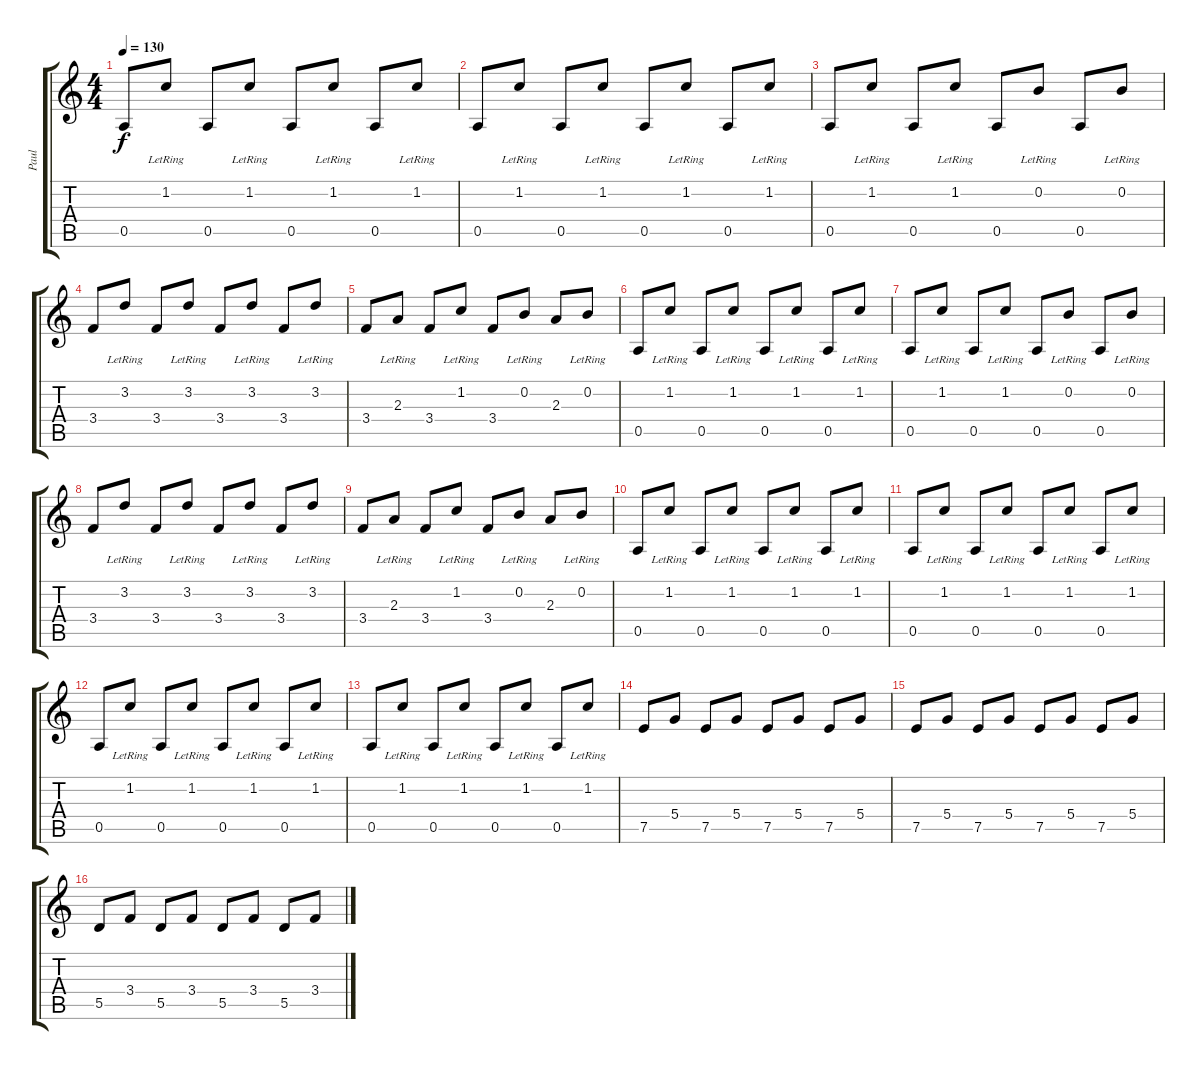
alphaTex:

\track ("Paul" "Paul") {instrument electricguitarclean}
\staff {score tabs}
\tuning (E4 B3 G3 D3 A2 E2) {hide}
\ts (4 4)
\tempo 130
\clef g2
\ks c
0.5.8{dy f} 1.2{lr}.8 0.5.8 1.2{lr}.8 0.5.8 1.2{lr}.8 0.5.8 1.2{lr}.8 |
0.5.8 1.2{lr}.8 0.5.8 1.2{lr}.8 0.5.8 1.2{lr}.8 0.5.8 1.2{lr}.8 |
0.5.8 1.2{lr}.8 0.5.8 1.2{lr}.8 0.5.8 0.2{lr}.8 0.5.8 0.2{lr}.8 |
3.4.8 3.2{lr}.8 3.4.8 3.2{lr}.8 3.4.8 3.2{lr}.8 3.4.8 3.2{lr}.8 |
3.4.8 2.3{lr}.8 3.4.8 1.2{lr}.8 3.4.8 0.2{lr}.8 2.3.8 0.2{lr}.8 |
0.5.8 1.2{lr}.8 0.5.8 1.2{lr}.8 0.5.8 1.2{lr}.8 0.5.8 1.2{lr}.8 |
0.5.8 1.2{lr}.8 0.5.8 1.2{lr}.8 0.5.8 0.2{lr}.8 0.5.8 0.2{lr}.8 |
3.4.8 3.2{lr}.8 3.4.8 3.2{lr}.8 3.4.8 3.2{lr}.8 3.4.8 3.2{lr}.8 |
3.4.8 2.3{lr}.8 3.4.8 1.2{lr}.8 3.4.8 0.2{lr}.8 2.3.8 0.2{lr}.8 |
0.5.8 1.2{lr}.8 0.5.8 1.2{lr}.8 0.5.8 1.2{lr}.8 0.5.8 1.2{lr}.8 |
0.5.8 1.2{lr}.8 0.5.8 1.2{lr}.8 0.5.8 1.2{lr}.8 0.5.8 1.2{lr}.8 |
0.5.8 1.2{lr}.8 0.5.8 1.2{lr}.8 0.5.8 1.2{lr}.8 0.5.8 1.2{lr}.8 |
0.5.8 1.2{lr}.8 0.5.8 1.2{lr}.8 0.5.8 1.2{lr}.8 0.5.8 1.2{lr}.8 |
7.5.8 5.4.8 7.5.8 5.4.8 7.5.8 5.4.8 7.5.8 5.4.8 |
7.5.8 5.4.8 7.5.8 5.4.8 7.5.8 5.4.8 7.5.8 5.4.8 |
5.5.8 3.4.8 5.5.8 3.4.8 5.5.8 3.4.8 5.5.8 3.4.8
